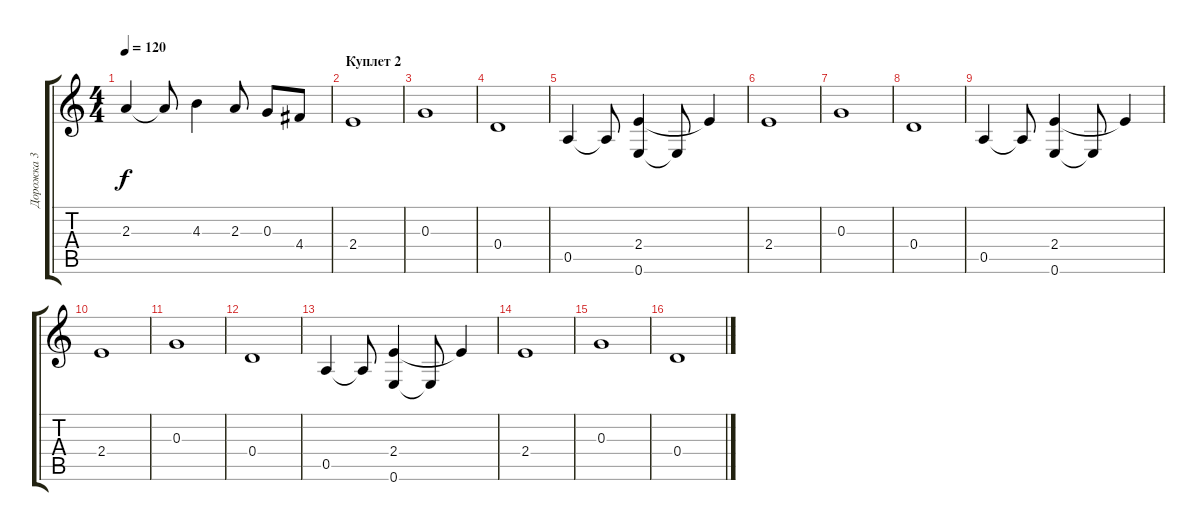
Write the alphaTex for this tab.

\track ("Дорожка 3" "Дорожка 3") {instrument contrabass}
\staff {score tabs}
\tuning (E4 B3 G3 D3 A2 E2) {hide}
\ts (4 4)
\tempo 120
\clef g2
\ks c
2.3.4{dy f} 2.3{t}.8 4.3.4 2.3.8 0.3.8 4.4.8 |
\section ("" "Куплет 2")
2.4.1 |
0.3.1 |
0.4.1 |
0.5.4 0.5{t}.8 (2.4 0.6).4 0.6{t}.8 2.4{t}.4 |
2.4.1 |
0.3.1 |
0.4.1 |
0.5.4 0.5{t}.8 (2.4 0.6).4 0.6{t}.8 2.4{t}.4 |
2.4.1 |
0.3.1 |
0.4.1 |
0.5.4 0.5{t}.8 (2.4 0.6).4 0.6{t}.8 2.4{t}.4 |
2.4.1 |
0.3.1 |
0.4.1
